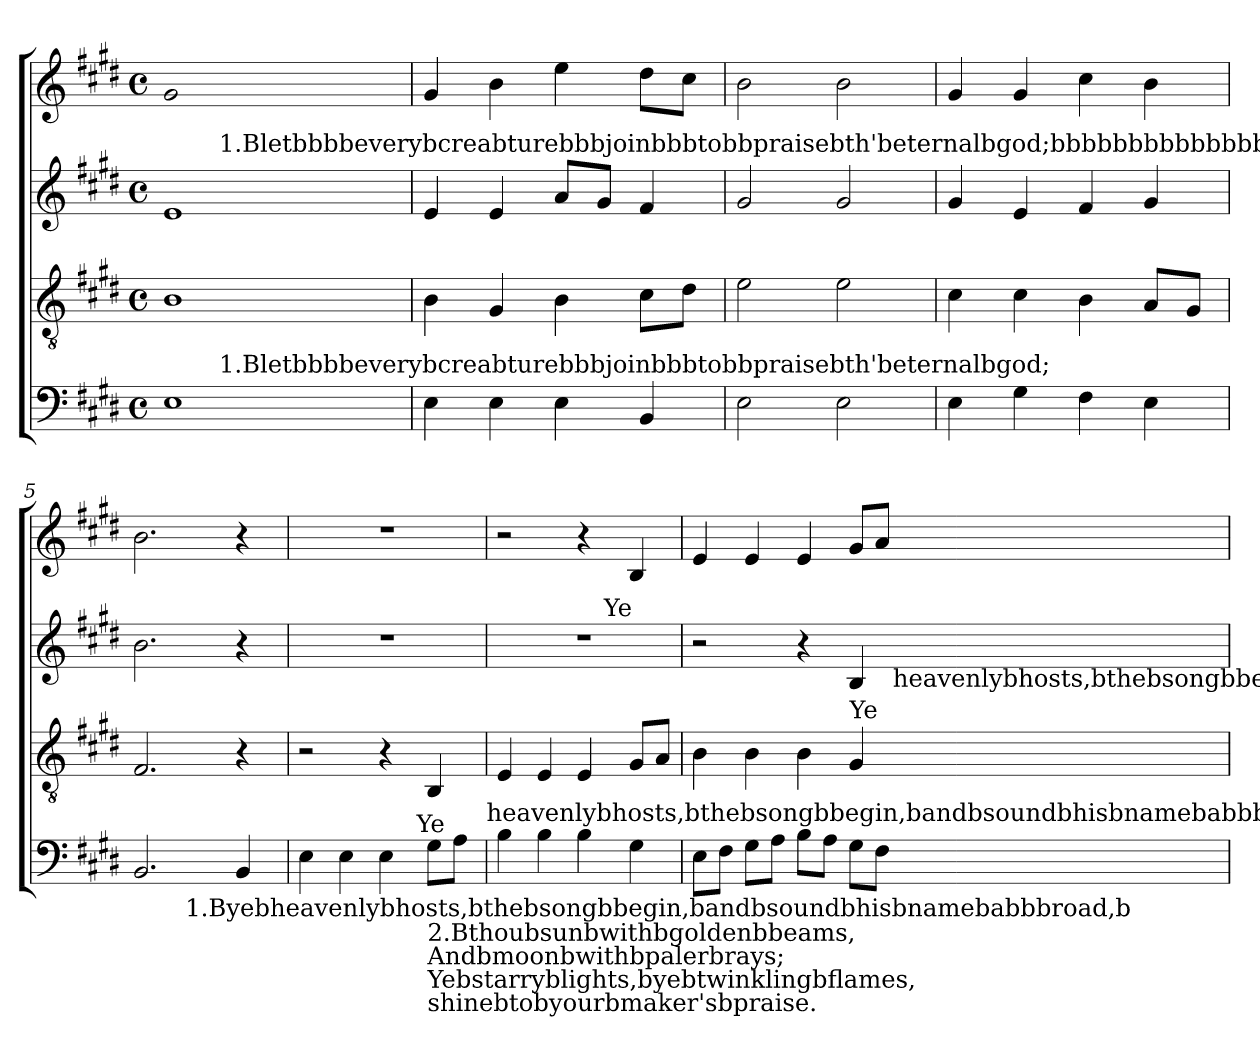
**kern	**kern	**kern	**kern
*part4	*part3	*part2	*part1
*staff4	*staff3	*staff2	*staff1
*clefF4	*clefGv2	*clefG2	*clefG2
*k[f#c#g#d#]	*k[f#c#g#d#]	*k[f#c#g#d#]	*k[f#c#g#d#]
*E:	*E:	*E:	*E:
*M4/4	*M4/4	*M4/4	*M4/4
*met(c)	*met(c)	*met(c)	*met(c)
=1	=1	=1	=1
!	!	!	!LO:N:head=open
*^	*	*^	*
1E	8.ryy	1B	1e	8.ryy	1g#
!	!	!	!	!LO:TX:a:t=1.Bletbbbbeverybcreabturebbbjoinbbbtobbpraisebth'beternalbgod;bbbbbbbbbbbbbbbbbbbbbbbbbbbbbbbbbbbbbbbbbbbbbbbbbbbbbbbbbbbbbbbbbbbbbbbbbheavenlybhosts,bbthebsongbbegin,bandbsoundbhisbnamebabroad,b	!
!	!LO:TX:a:t=1.Bletbbbbeverybcreabturebbbjoinbbbtobbpraisebth'beternalbgod;	!	!	!	!
.	2ryy	.	.	2ryy	.
.	4ryy	.	.	4ryy	.
.	16ryy	.	.	16ryy	.
=2	=2	=2	=2	=2	=2
!LO:N:head=solid	!	!	!LO:N:head=solid	!	!LO:N:head=solid
*v	*v	*	*v	*v	*
4E\	4B\	4e/	4g#/
!LO:N:head=solid	!LO:N:head=solid	!LO:N:head=solid	!
4E\	4G#/	4e/	4b\
!LO:N:head=solid	!	!LO:N:head=solid	!LO:N:head=solid
4E\	4B\	8a/L	4ee\
!	!	!LO:N:head=solid	!
.	.	8g#/J	.
!	!LO:N:head=solid	!	!LO:N:head=solid
4BB/	8c#\L	4f#/	8dd#\L
!	!LO:N:head=solid	!	!LO:N:head=solid
.	8d#\J	.	8cc#\J
=3	=3	=3	=3
!	!	!LO:N:head=open	!
2E\	2e\	2g#/	2b\
!	!	!LO:N:head=open	!
2E\	2e\	2g#/	2b\
=4	=4	=4	=4
!LO:N:head=solid	!LO:N:head=solid	!LO:N:head=solid	!LO:N:head=solid
4E\	4c#\	4g#/	4g#/
!LO:N:head=solid	!LO:N:head=solid	!LO:N:head=solid	!LO:N:head=solid
4G#\	4c#\	4e/	4g#/
!	!	!	!LO:N:head=solid
4F#\	4B\	4f#/	4cc#\
!LO:N:head=solid	!LO:N:head=solid	!LO:N:head=solid	!
4E\	8A/L	4g#/	4b\
!	!LO:N:head=solid	!	!
.	8G#/J	.	.
=5	=5	=5	=5
*^	*	*	*
2.BB/	4.ryy	2.F#/	2.b\	2.b>\
!	!LO:TX:b:t=1.Byebheavenlybhosts,bthebsongbbegin,bandbsoundbhisbnamebabbbroad,b	!	!	!
.	2ryy	.	.	.
4BB/	.	4r	4r	4r
.	8ryy	.	.	.
=6	=6	=6	=6	=6
!LO:N:head=solid	!	!	!	!
4E\	2ryy	2r	1r	1r
!LO:N:head=solid	!	!	!	!
4E\	.	.	.	.
!LO:N:head=solid	!	!	!	!
4E\	8..ryy	4r	.	.
!	!LO:TX:a:t=Ye	!	!	!
.	4ryy	.	.	.
!LO:TX:b:t=2.Bthoubsunbwithbgoldenbbeams,\nAndbmoonbwithbpalerbrays;\nYebstarryblights,byebtwinklingbflames,\nshinebtobyourbmaker'sbpraise.	!	!	!	!
!LO:N:head=solid	!	!	!	!
8G#\L	.	4BB/	.	.
!LO:N:head=solid	!	!	!	!
8A\J	.	.	.	.
.	32ryy	.	.	.
!LO:TX:a:t=heavenlybhosts,bthebsongbbegin,bandbsoundbhisbnamebabbbroad,b	!	!	!	!
=7	=7	=7	=7	=7
!	!	!LO:N:head=solid	!	!
*v	*v	*	*^	*
4B\	4E/	1r	2ryy	2r
!	!LO:N:head=solid	!	!	!
4B\	4E/	.	.	.
!	!LO:N:head=solid	!	!	!
4B\	4E/	.	8ryy	4r
!	!	!	!LO:TX:a:t=Ye	!
.	.	.	4.ryy	.
!LO:N:head=solid	!LO:N:head=solid	!	!	!
4G#\	8G#/L	.	.	4B/
!	!LO:N:head=solid	!	!	!
.	8A/J	.	.	.
=8	=8	=8	=8	=8
!LO:N:head=solid	!	!	!	!LO:N:head=solid
8E\L	4B\	2r	2...ryy	4e/
8F#\J	.	.	.	.
!LO:N:head=solid	!	!	!	!LO:N:head=solid
8G#\L	4B\	.	.	4e/
!LO:N:head=solid	!	!	!	!
8A\J	.	.	.	.
!	!	!	!	!LO:N:head=solid
8B\L	4B\	4r	.	4e/
!LO:N:head=solid	!	!	!	!
8A\J	.	.	.	.
!	!LO:TX:a:t=Ye	!	!	!
!LO:N:head=solid	!LO:N:head=solid	!	!	!LO:N:head=solid
8G#\L	4G#/	4B/	.	8g#/L
!	!	!	!	!LO:N:head=solid
8F#\J	.	.	.	8a/J
!	!	!	!LO:TX:b:t=heavenlybhosts,bthebsongbbegin,b	!
.	.	.	16ryy	.
*	*	*v	*v	*
=	=	=	=
*-	*-	*-	*-
